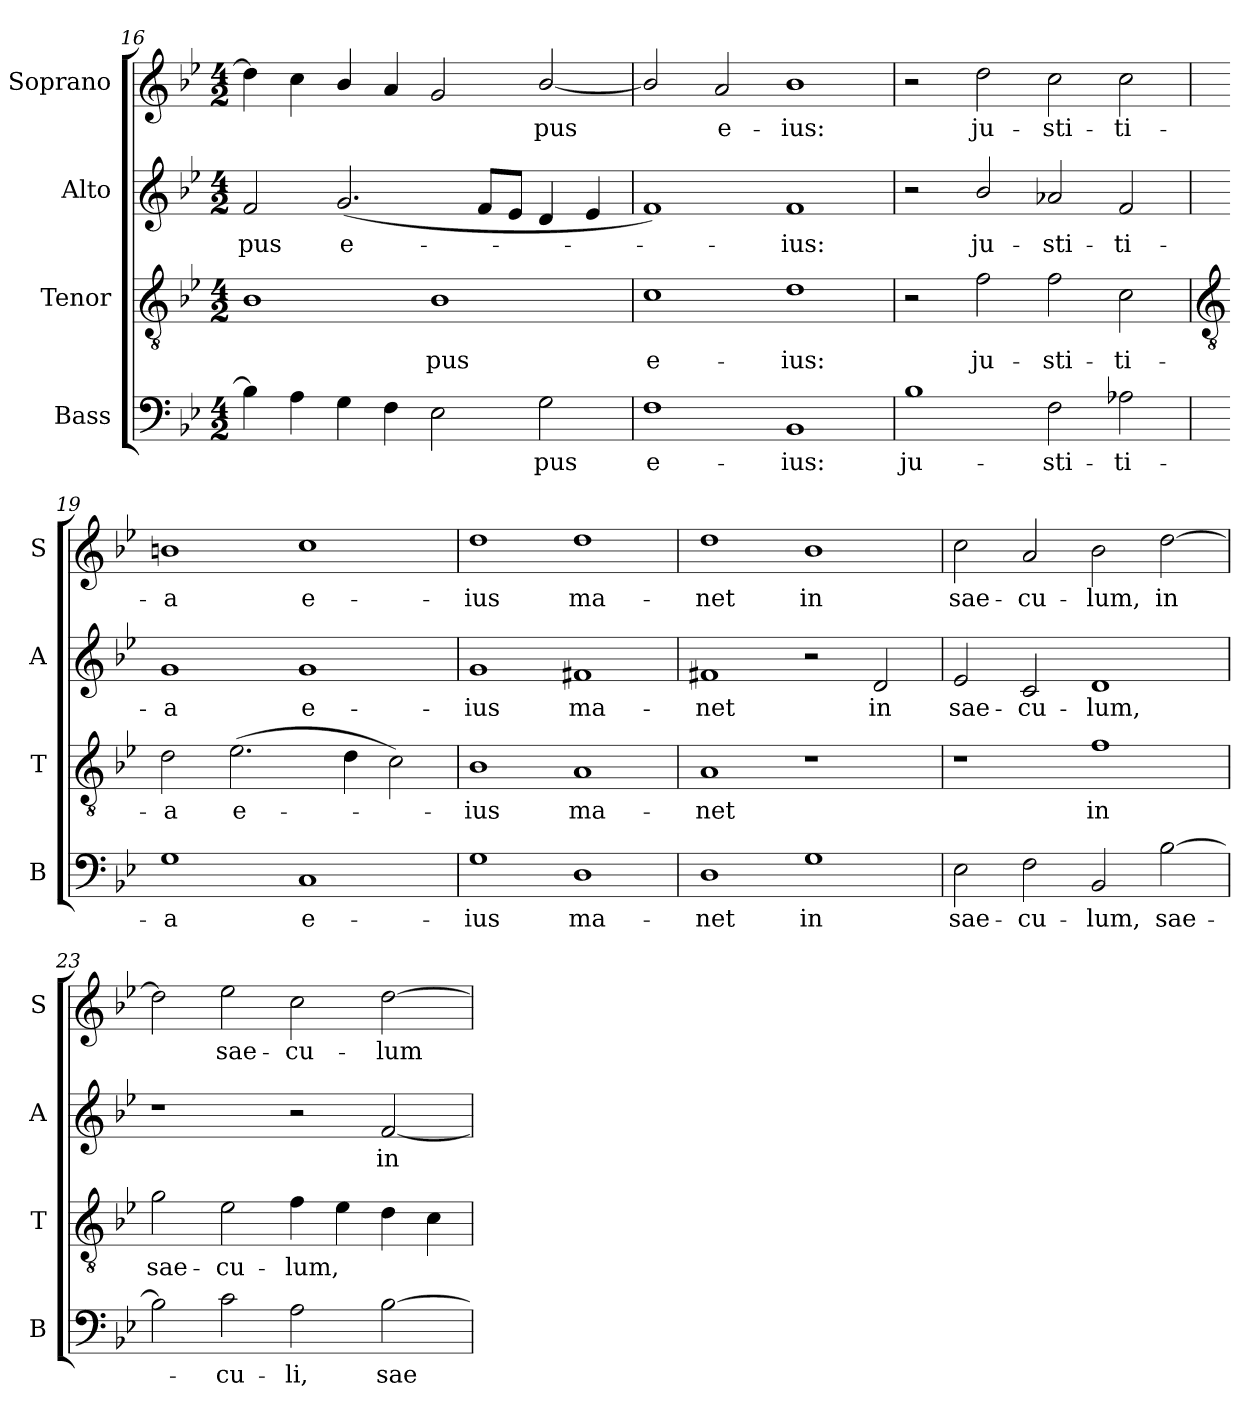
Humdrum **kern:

**kern	**text	**kern	**text	**kern	**text	**kern	**text
*part4	*part4	*part3	*part3	*part2	*part2	*part1	*part1
*staff4	*staff4	*staff3	*staff3	*staff2	*staff2	*staff1	*staff1
*I"Bass	*	*I"Tenor	*	*I"Alto	*	*I"Soprano	*
*I'B	*	*I'T	*	*I'A	*	*I'S	*
*clefF4	*	*clefGv2	*	*clefG2	*	*clefG2	*
*k[b-e-]	*	*k[b-e-]	*	*k[b-e-]	*	*k[b-e-]	*
*B-:	*	*B-:	*	*B-:	*	*B-:	*
*M4/2	*	*M4/2	*	*M4/2	*	*M4/2	*
=16	=16	=16	=16	=16	=16	=16	=16
!	!	!	!	!	!LO:LY:b	!	!
4B-]	.	1B-	.	2f	pus	4dd]	.
4A	.	.	.	.	.	4cc	.
!	!	!	!	!	!LO:LY:b	!	!
4G	.	.	.	(<2.g	e-	4b-/	.
4F	.	.	.	.	.	4a	.
!	!	!	!LO:LY:b	!	!	!	!
2E-	.	1B-	pus	.	.	2g	.
.	.	.	.	8fL	.	.	.
.	.	.	.	8e-J	.	.	.
!	!LO:LY:b	!	!	!	!	!	!LO:LY:b
2G	pus	.	.	4d	.	[2b-/	pus
.	.	.	.	4e-	.	.	.
=17	=17	=17	=17	=17	=17	=17	=17
!	!LO:LY:b	!	!LO:LY:b	!	!	!	!
1F	e-	1c	e-	1f)	.	2b-/]	.
!	!	!	!	!	!	!	!LO:LY:b
.	.	.	.	.	.	2a	e-
!	!LO:LY:b	!	!LO:LY:b	!	!LO:LY:b	!	!LO:LY:b
1BB-	-ius:	1d	-ius:	1f	ius:	1b-	-ius:
=18	=18	=18	=18	=18	=18	=18	=18
!	!LO:LY:b	!	!	!	!	!	!
1B-	ju-	2r	.	2r	.	2r	.
!	!	!	!LO:LY:b	!	!LO:LY:b	!	!LO:LY:b
.	.	2f	ju-	2b-/	ju-	2dd	ju-
!	!LO:LY:b	!	!LO:LY:b	!	!LO:LY:b	!	!LO:LY:b
2F	-sti-	2f	-sti-	2a-X/	-sti-	2cc	-sti-
!	!LO:LY:b	!	!LO:LY:b	!	!LO:LY:b	!	!LO:LY:b
2A-X	-ti-	2c	-ti-	2f	-ti-	2cc	-ti-
!!LO:LB:g=z
=19	=19	=19	=19	=19	=19	=19	=19
*	*	*clefGv2	*	*	*	*	*
!	!LO:LY:b	!	!LO:LY:b	!	!LO:LY:b	!	!LO:LY:b
1G	-a	2d	-a	1g	-a	1bn	-a
!	!	!	!LO:LY:b	!	!	!	!
.	.	(>2.e-	e-	.	.	.	.
!	!LO:LY:b	!	!	!	!LO:LY:b	!	!LO:LY:b
1C	e-	.	.	1g	e-	1cc	e-
.	.	4d	.	.	.	.	.
.	.	2c)	.	.	.	.	.
=20	=20	=20	=20	=20	=20	=20	=20
!	!LO:LY:b	!	!LO:LY:b	!	!LO:LY:b	!	!LO:LY:b
1G	-ius	1B-	ius	1g	-ius	1dd	-ius
!	!LO:LY:b	!	!LO:LY:b	!	!LO:LY:b	!	!LO:LY:b
1D	ma-	1A	ma-	1f#X	ma-	1dd	ma-
=21	=21	=21	=21	=21	=21	=21	=21
!	!LO:LY:b	!	!LO:LY:b	!	!LO:LY:b	!	!LO:LY:b
1D	-net	1A	-net	1f#X	-net	1dd	-net
!	!LO:LY:b	!	!	!	!	!	!LO:LY:b
1G	in	1r	.	2r	.	1b-	in
!	!	!	!	!	!LO:LY:b	!	!
.	.	.	.	2d	in	.	.
=22	=22	=22	=22	=22	=22	=22	=22
!	!LO:LY:b	!	!	!	!LO:LY:b	!	!LO:LY:b
2E-	sae-	1r	.	2e-	sae-	2cc	sae-
!	!LO:LY:b	!	!	!	!LO:LY:b	!	!LO:LY:b
2F	-cu-	.	.	2c	-cu-	2a	-cu-
!	!LO:LY:b	!	!LO:LY:b	!	!LO:LY:b	!	!LO:LY:b
2BB-	-lum,	1f	in	1d	-lum,	2b-	-lum,
!	!LO:LY:b	!	!	!	!	!	!LO:LY:b
[2B-	sae-	.	.	.	.	[2dd	in
=23	=23	=23	=23	=23	=23	=23	=23
!	!	!	!LO:LY:b	!	!	!	!
2B-]	.	2g	sae-	1r	.	2dd]	.
!	!LO:LY:b	!	!LO:LY:b	!	!	!	!LO:LY:b
2c	cu-	2e-	-cu-	.	.	2ee-	sae-
!	!LO:LY:b	!	!LO:LY:b	!	!	!	!LO:LY:b
2A	-li,	4f	-lum,	2r	.	2cc	-cu-
.	.	4e-	.	.	.	.	.
!	!LO:LY:b	!	!	!	!LO:LY:b	!	!LO:LY:b
[2B-	sae-	4d	.	[2f	in	[2dd	-lum
.	.	4c	.	.	.	.	.
=	=	=	=	=	=	=	=
*-	*-	*-	*-	*-	*-	*-	*-
